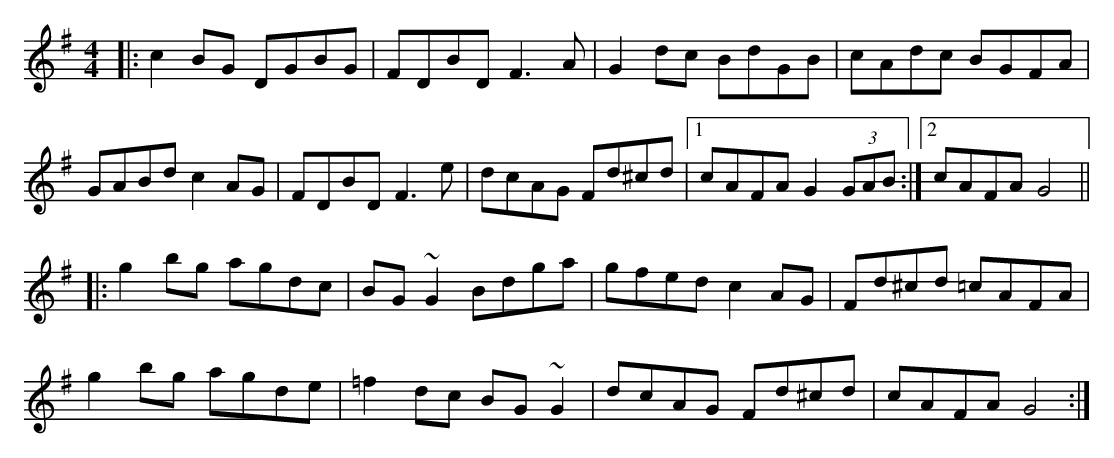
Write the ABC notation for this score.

X:1
M:4/4
K:G
|:c2BG DGBG|FDBD F3A|G2dc BdGB|cAdc BGFA|
GABd c2AG|FDBD F3e |dcAG Fd^cd|1 cAFA G2(3GAB:|2 cAFA G4||
|:g2bg agdc|BG ~G2 Bdga|gfed c2AG|Fd^cd =cAFA|
g2bg agde|=f2dc BG ~G2|dcAG Fd^cd|cAFA G4:|
